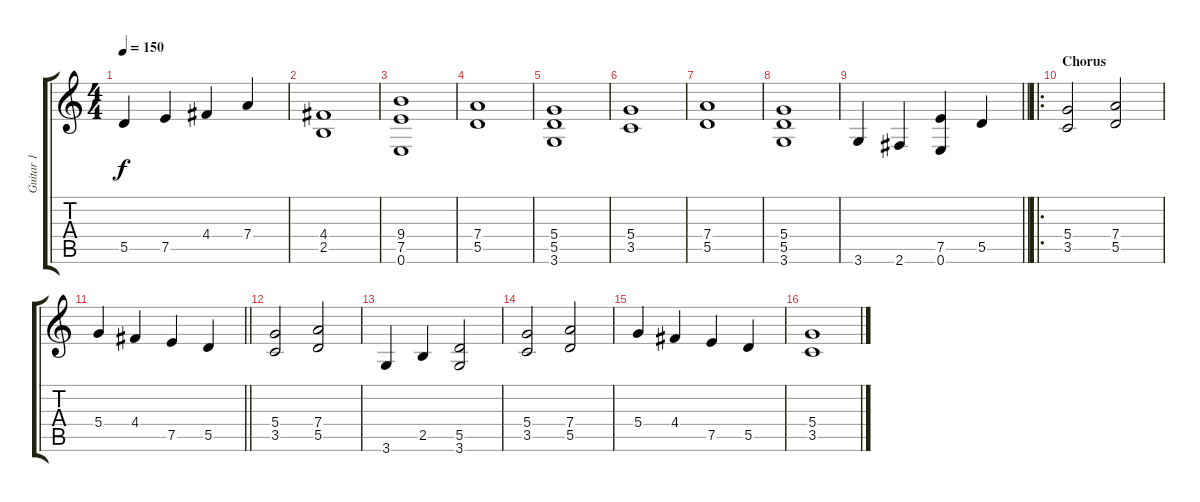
\track ("Guitar 1" "Guitar 1") {instrument distortionguitar}
\staff {score tabs}
\tuning (E4 B3 G3 D3 A2 E2) {hide}
\ts (4 4)
\tempo 150
\clef g2
\ks c
5.5.4{dy f} 7.5.4 4.4.4 7.4.4 |
(4.4 2.5).1 |
(9.4 7.5 0.6).1 |
(7.4 5.5).1 |
(5.4 5.5 3.6).1 |
(5.4 3.5).1 |
(7.4 5.5).1 |
(5.4 5.5 3.6).1 |
\barLineRight lightlight
3.6.4 2.6.4 (7.5 0.6).4 5.5.4 |
\ro
\section ("" "Chorus")
(5.4 3.5).2 (7.4 5.5).2 |
\barLineRight lightlight
5.4.4 4.4.4 7.5.4 5.5.4 |
(5.4 3.5).2 (7.4 5.5).2 |
3.6.4 2.5.4 (5.5 3.6).2 |
(5.4 3.5).2 (7.4 5.5).2 |
5.4.4 4.4.4 7.5.4 5.5.4 |
(5.4 3.5).1
